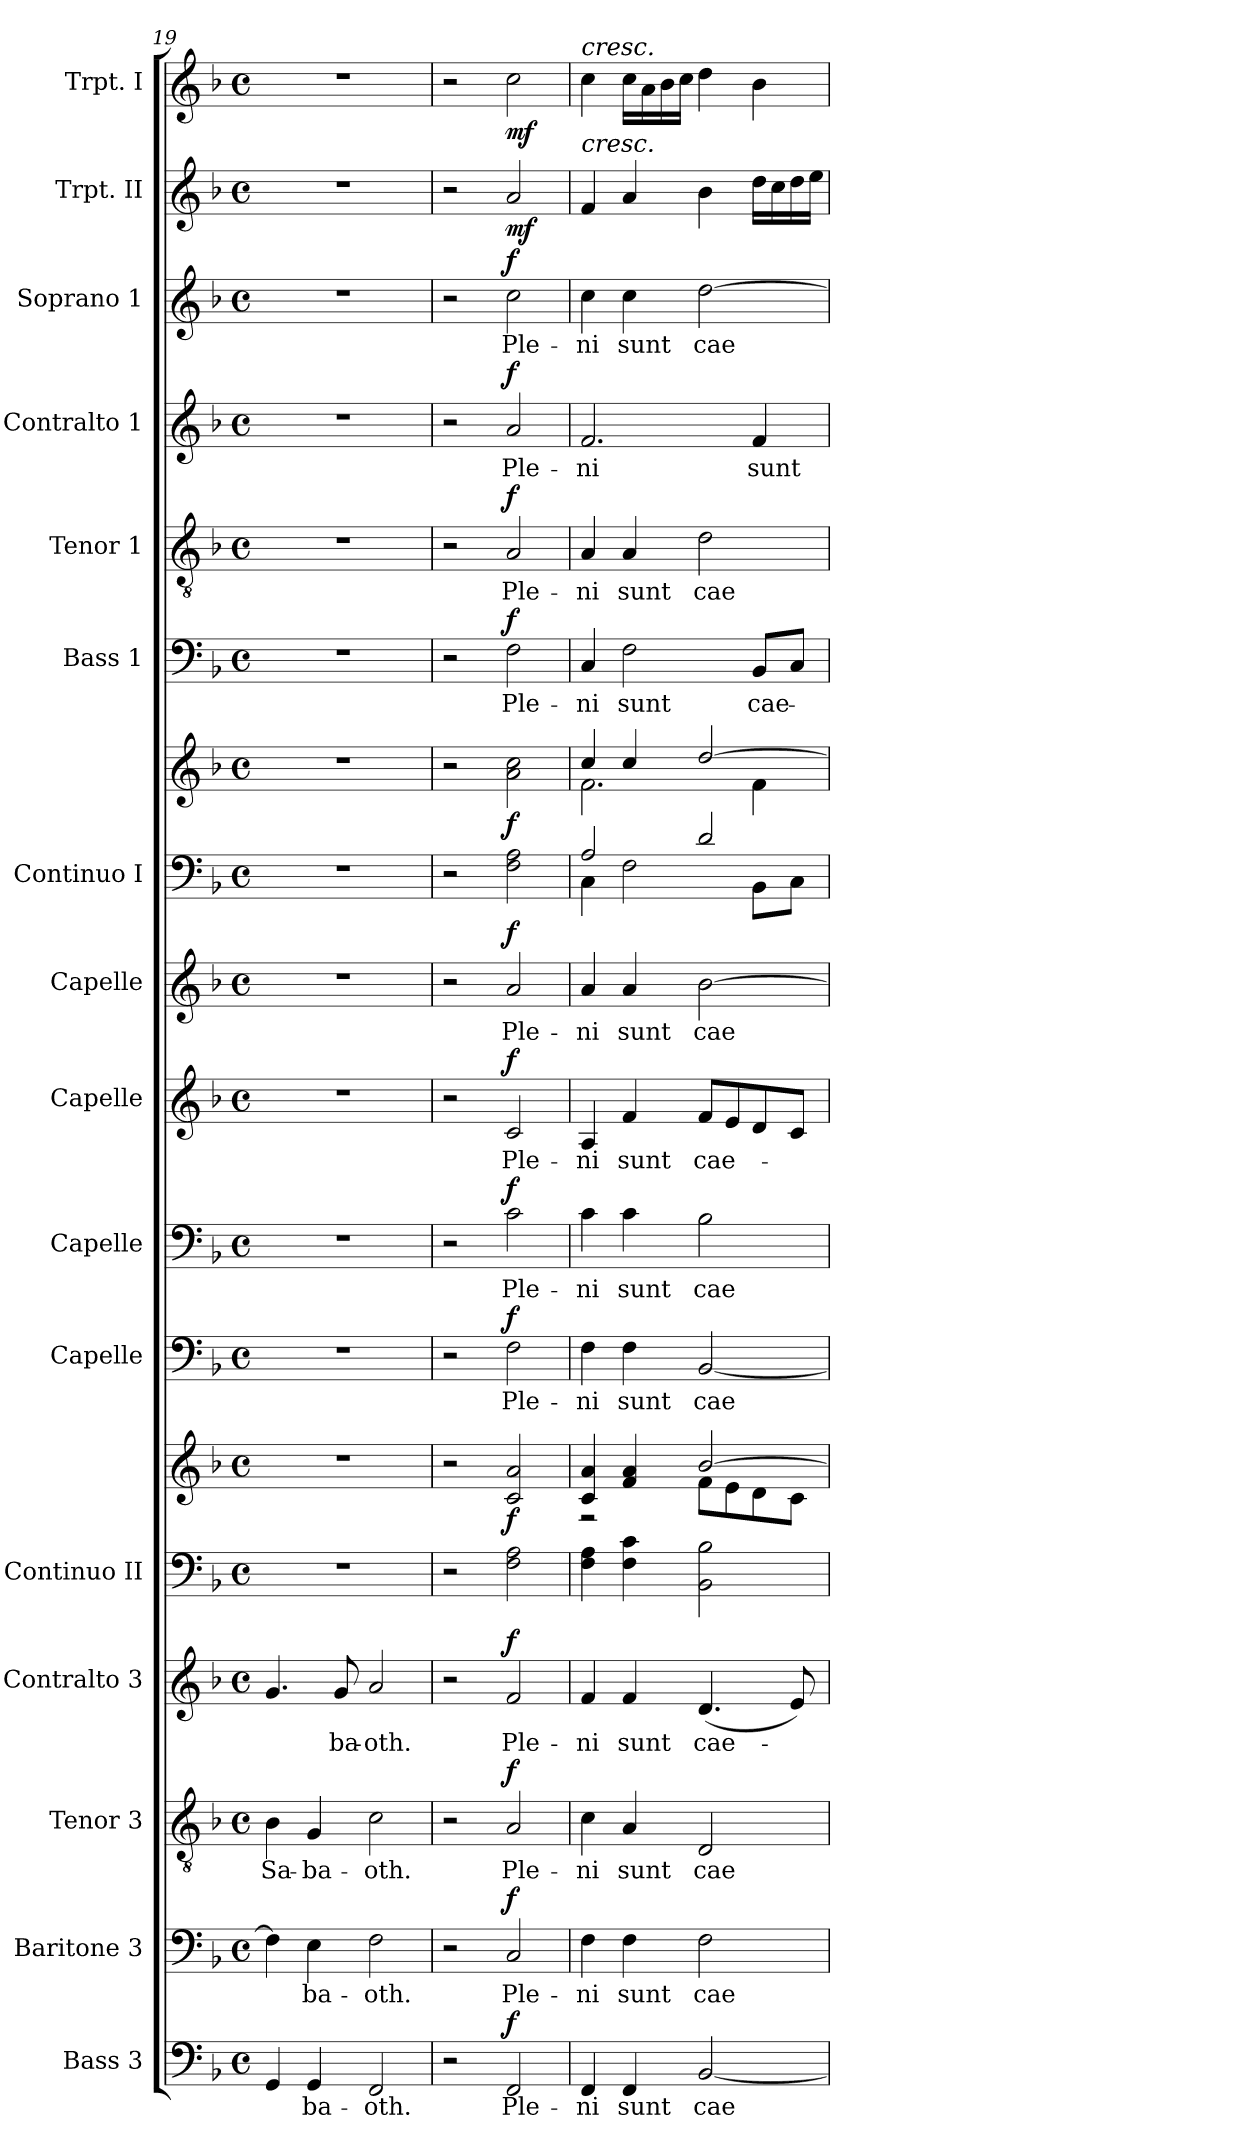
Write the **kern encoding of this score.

**kern	**text	**dynam	**kern	**text	**dynam	**kern	**text	**dynam	**kern	**text	**dynam	**kern	**kern	**dynam	**kern	**text	**dynam	**kern	**text	**dynam	**kern	**text	**dynam	**kern	**text	**dynam	**kern	**kern	**dynam	**kern	**text	**dynam	**kern	**text	**dynam	**kern	**text	**dynam	**kern	**text	**dynam	**kern	**dynam	**kern	**dynam
*part16	*part16	*part16	*part15	*part15	*part15	*part14	*part14	*part14	*part13	*part13	*part13	*part12	*part12	*part12	*part11	*part11	*part11	*part10	*part10	*part10	*part9	*part9	*part9	*part8	*part8	*part8	*part7	*part7	*part7	*part6	*part6	*part6	*part5	*part5	*part5	*part4	*part4	*part4	*part3	*part3	*part3	*part2	*part2	*part1	*part1
*staff18	*staff18	*staff18	*staff17	*staff17	*staff17	*staff16	*staff16	*staff16	*staff15	*staff15	*staff15	*staff14	*staff13	*staff13/14	*staff12	*staff12	*staff12	*staff11	*staff11	*staff11	*staff10	*staff10	*staff10	*staff9	*staff9	*staff9	*staff8	*staff7	*staff7/8	*staff6	*staff6	*staff6	*staff5	*staff5	*staff5	*staff4	*staff4	*staff4	*staff3	*staff3	*staff3	*staff2	*staff2	*staff1	*staff1
*I"Bass 3	*	*	*I"Baritone 3	*	*	*I"Tenor 3	*	*	*I"Contralto 3	*	*	*I"Continuo II	*	*	*I"Capelle	*	*	*I"Capelle	*	*	*I"Capelle	*	*	*I"Capelle	*	*	*I"Continuo I	*	*	*I"Bass 1	*	*	*I"Tenor 1	*	*	*I"Contralto 1	*	*	*I"Soprano 1	*	*	*I"Trpt. II	*	*I"Trpt. I	*
*I'Bass 3	*	*	*I'Bar. 3	*	*	*I'T. 3	*	*	*I'Calt.3	*	*	*I'Cont. II	*	*	*I'Capelle	*	*	*I'Capelle	*	*	*I'Capelle	*	*	*I'Capelle	*	*	*I'Cont. I	*	*	*I'B 1	*	*	*I'T 1	*	*	*I'CA. 1	*	*	*I'Sop. 1	*	*	*I'Trpt. II	*	*I'Trpt. I	*
*clefF4	*	*	*clefF4	*	*	*clefGv2	*	*	*clefG2	*	*	*clefF4	*clefG2	*	*clefF4	*	*	*clefF4	*	*	*clefG2	*	*	*clefG2	*	*	*clefF4	*clefG2	*	*clefF4	*	*	*clefGv2	*	*	*clefG2	*	*	*clefG2	*	*	*clefG2	*	*clefG2	*
*k[b-]	*	*	*k[b-]	*	*	*k[b-]	*	*	*k[b-]	*	*	*k[b-]	*k[b-]	*	*k[b-]	*	*	*k[b-]	*	*	*k[b-]	*	*	*k[b-]	*	*	*k[b-]	*k[b-]	*	*k[b-]	*	*	*k[b-]	*	*	*k[b-]	*	*	*k[b-]	*	*	*k[b-]	*	*k[b-]	*
*F:	*	*	*F:	*	*	*F:	*	*	*F:	*	*	*F:	*F:	*	*F:	*	*	*F:	*	*	*F:	*	*	*F:	*	*	*F:	*F:	*	*F:	*	*	*F:	*	*	*F:	*	*	*F:	*	*	*F:	*	*F:	*
*M4/4	*	*	*M4/4	*	*	*M4/4	*	*	*M4/4	*	*	*M4/4	*M4/4	*	*M4/4	*	*	*M4/4	*	*	*M4/4	*	*	*M4/4	*	*	*M4/4	*M4/4	*	*M4/4	*	*	*M4/4	*	*	*M4/4	*	*	*M4/4	*	*	*M4/4	*	*M4/4	*
*met(c)	*	*	*met(c)	*	*	*met(c)	*	*	*met(c)	*	*	*met(c)	*met(c)	*	*met(c)	*	*	*met(c)	*	*	*met(c)	*	*	*met(c)	*	*	*met(c)	*met(c)	*	*met(c)	*	*	*met(c)	*	*	*met(c)	*	*	*met(c)	*	*	*met(c)	*	*met(c)	*
=19	=19	=19	=19	=19	=19	=19	=19	=19	=19	=19	=19	=19	=19	=19	=19	=19	=19	=19	=19	=19	=19	=19	=19	=19	=19	=19	=19	=19	=19	=19	=19	=19	=19	=19	=19	=19	=19	=19	=19	=19	=19	=19	=19	=19	=19
4GG/	.	.	4F\]	.	.	4B-\	Sa-	.	4.g/	.	.	1r	1r	.	1r	.	.	1r	.	.	1r	.	.	1r	.	.	1r	1r	.	1r	.	.	1r	.	.	1r	.	.	1r	.	.	1r	.	1r	.
4GG/	-ba-	.	4E\	-ba-	.	4G/	-ba-	.	.	.	.	.	.	.	.	.	.	.	.	.	.	.	.	.	.	.	.	.	.	.	.	.	.	.	.	.	.	.	.	.	.	.	.	.	.
.	.	.	.	.	.	.	.	.	8g/	-ba-	.	.	.	.	.	.	.	.	.	.	.	.	.	.	.	.	.	.	.	.	.	.	.	.	.	.	.	.	.	.	.	.	.	.	.
2FF/	-oth.	.	2F\	-oth.	.	2c\	-oth.	.	2a/	-oth.	.	.	.	.	.	.	.	.	.	.	.	.	.	.	.	.	.	.	.	.	.	.	.	.	.	.	.	.	.	.	.	.	.	.	.
=20	=20	=20	=20	=20	=20	=20	=20	=20	=20	=20	=20	=20	=20	=20	=20	=20	=20	=20	=20	=20	=20	=20	=20	=20	=20	=20	=20	=20	=20	=20	=20	=20	=20	=20	=20	=20	=20	=20	=20	=20	=20	=20	=20	=20	=20
2r	.	.	2r	.	.	2r	.	.	2r	.	.	2r	2r	.	2r	.	.	2r	.	.	2r	.	.	2r	.	.	2r	2r	.	2r	.	.	2r	.	.	2r	.	.	2r	.	.	2r	.	2r	.
!	!	!LO:DY:a	!	!	!LO:DY:a	!	!	!LO:DY:a	!	!	!LO:DY:a	!	!	!LO:DY:b	!	!	!LO:DY:a	!	!	!LO:DY:a	!	!	!LO:DY:a	!	!	!LO:DY:a	!	!	!LO:DY:b	!	!	!LO:DY:a	!	!	!LO:DY:a	!	!	!LO:DY:a	!	!	!LO:DY:a	!	!LO:DY:b	!	!LO:DY:b
2FF/	Ple-	f	2C/	Ple-	f	2A/	Ple-	f	2f/	Ple-	f	2F\ 2A\	2c/ 2a/	f	2F\	Ple-	f	2c\	Ple-	f	2c/	Ple-	f	2a/	Ple-	f	2F\ 2A\	2a\ 2cc\	f	2F\	Ple-	f	2A/	Ple-	f	2a/	Ple-	f	2cc\	Ple-	f	2a/	mf	2cc\	mf
!!LO:PB:g=z
=21	=21	=21	=21	=21	=21	=21	=21	=21	=21	=21	=21	=21	=21	=21	=21	=21	=21	=21	=21	=21	=21	=21	=21	=21	=21	=21	=21	=21	=21	=21	=21	=21	=21	=21	=21	=21	=21	=21	=21	=21	=21	=21	=21	=21	=21
*	*	*	*	*	*	*	*	*	*	*	*	*	*^	*	*	*	*	*	*	*	*	*	*	*	*	*	*^	*^	*	*	*	*	*	*	*	*	*	*	*	*	*	*	*	*	*
!	!	!	!	!	!	!	!	!	!	!	!	!	!	!	!	!	!	!	!	!	!	!	!	!	!	!	!	!	!	!	!	!	!	!	!	!	!	!	!	!	!	!	!	!	!	!	!LO:TX:a:i:t=cresc.	!
!	!	!	!	!	!	!	!	!	!	!	!	!	!	!	!	!	!	!	!	!	!	!	!	!	!	!	!	!	!	!	!	!	!	!	!	!	!	!	!	!	!	!	!	!	!LO:TX:a:i:t=cresc.	!	!	!
4FF/	-ni	.	4F\	-ni	.	4c\	-ni	.	4f/	-ni	.	4F\ 4A\	4c/ 4a/	2rG	.	4F\	-ni	.	4c\	-ni	.	4A/	-ni	.	4a/	-ni	.	2A/	4C\	4cc/	2.f\	.	4C/	-ni	.	4A/	-ni	.	2.f/	-ni	.	4cc\	-ni	.	4f/	.	4cc\	.
4FF/	sunt	.	4F\	sunt	.	4A/	sunt	.	4f/	sunt	.	4F\ 4c\	4f/ 4a/	.	.	4F\	sunt	.	4c\	sunt	.	4f/	sunt	.	4a/	sunt	.	.	2F\	4cc/	.	.	2F\	sunt	.	4A/	sunt	.	.	.	.	4cc\	sunt	.	4a/	.	16cc\LL	.
.	.	.	.	.	.	.	.	.	.	.	.	.	.	.	.	.	.	.	.	.	.	.	.	.	.	.	.	.	.	.	.	.	.	.	.	.	.	.	.	.	.	.	.	.	.	.	16a\	.
.	.	.	.	.	.	.	.	.	.	.	.	.	.	.	.	.	.	.	.	.	.	.	.	.	.	.	.	.	.	.	.	.	.	.	.	.	.	.	.	.	.	.	.	.	.	.	16b-\	.
.	.	.	.	.	.	.	.	.	.	.	.	.	.	.	.	.	.	.	.	.	.	.	.	.	.	.	.	.	.	.	.	.	.	.	.	.	.	.	.	.	.	.	.	.	.	.	16cc\JJ	.
[2BB-/	cae-	.	2F\	cae-	.	2D/	cae-	.	(4.d/	cae-	.	2BB-\ 2B-\	[>2b-/	8f\L	.	[2BB-/	cae-	.	2B-\	cae-	.	8f/L	cae-	.	[2b-\	cae-	.	2d/	.	[>2dd/	.	.	.	.	.	2d\	cae-	.	.	.	.	[2dd\	cae-	.	4b-\	.	4dd\	.
.	.	.	.	.	.	.	.	.	.	.	.	.	.	8e\	.	.	.	.	.	.	.	8e/	.	.	.	.	.	.	.	.	.	.	.	.	.	.	.	.	.	.	.	.	.	.	.	.	.	.
.	.	.	.	.	.	.	.	.	.	.	.	.	.	8d\	.	.	.	.	.	.	.	8d/	.	.	.	.	.	.	8BB-\L	.	4f\	.	8BB-/L	cae-	.	.	.	.	4f/	sunt	.	.	.	.	16dd\LL	.	4b-\	.
.	.	.	.	.	.	.	.	.	.	.	.	.	.	.	.	.	.	.	.	.	.	.	.	.	.	.	.	.	.	.	.	.	.	.	.	.	.	.	.	.	.	.	.	.	16cc\	.	.	.
.	.	.	.	.	.	.	.	.	8e/)	.	.	.	.	8c\J	.	.	.	.	.	.	.	8c/J	.	.	.	.	.	.	8C\J	.	.	.	8C/J	.	.	.	.	.	.	.	.	.	.	.	16dd\	.	.	.
.	.	.	.	.	.	.	.	.	.	.	.	.	.	.	.	.	.	.	.	.	.	.	.	.	.	.	.	.	.	.	.	.	.	.	.	.	.	.	.	.	.	.	.	.	16ee\JJ	.	.	.
*	*	*	*	*	*	*	*	*	*	*	*	*	*	*	*	*	*	*	*	*	*	*	*	*	*	*	*	*v	*v	*	*	*	*	*	*	*	*	*	*	*	*	*	*	*	*	*	*	*
*	*	*	*	*	*	*	*	*	*	*	*	*	*v	*v	*	*	*	*	*	*	*	*	*	*	*	*	*	*	*v	*v	*	*	*	*	*	*	*	*	*	*	*	*	*	*	*	*	*
=	=	=	=	=	=	=	=	=	=	=	=	=	=	=	=	=	=	=	=	=	=	=	=	=	=	=	=	=	=	=	=	=	=	=	=	=	=	=	=	=	=	=	=	=	=
*-	*-	*-	*-	*-	*-	*-	*-	*-	*-	*-	*-	*-	*-	*-	*-	*-	*-	*-	*-	*-	*-	*-	*-	*-	*-	*-	*-	*-	*-	*-	*-	*-	*-	*-	*-	*-	*-	*-	*-	*-	*-	*-	*-	*-	*-
